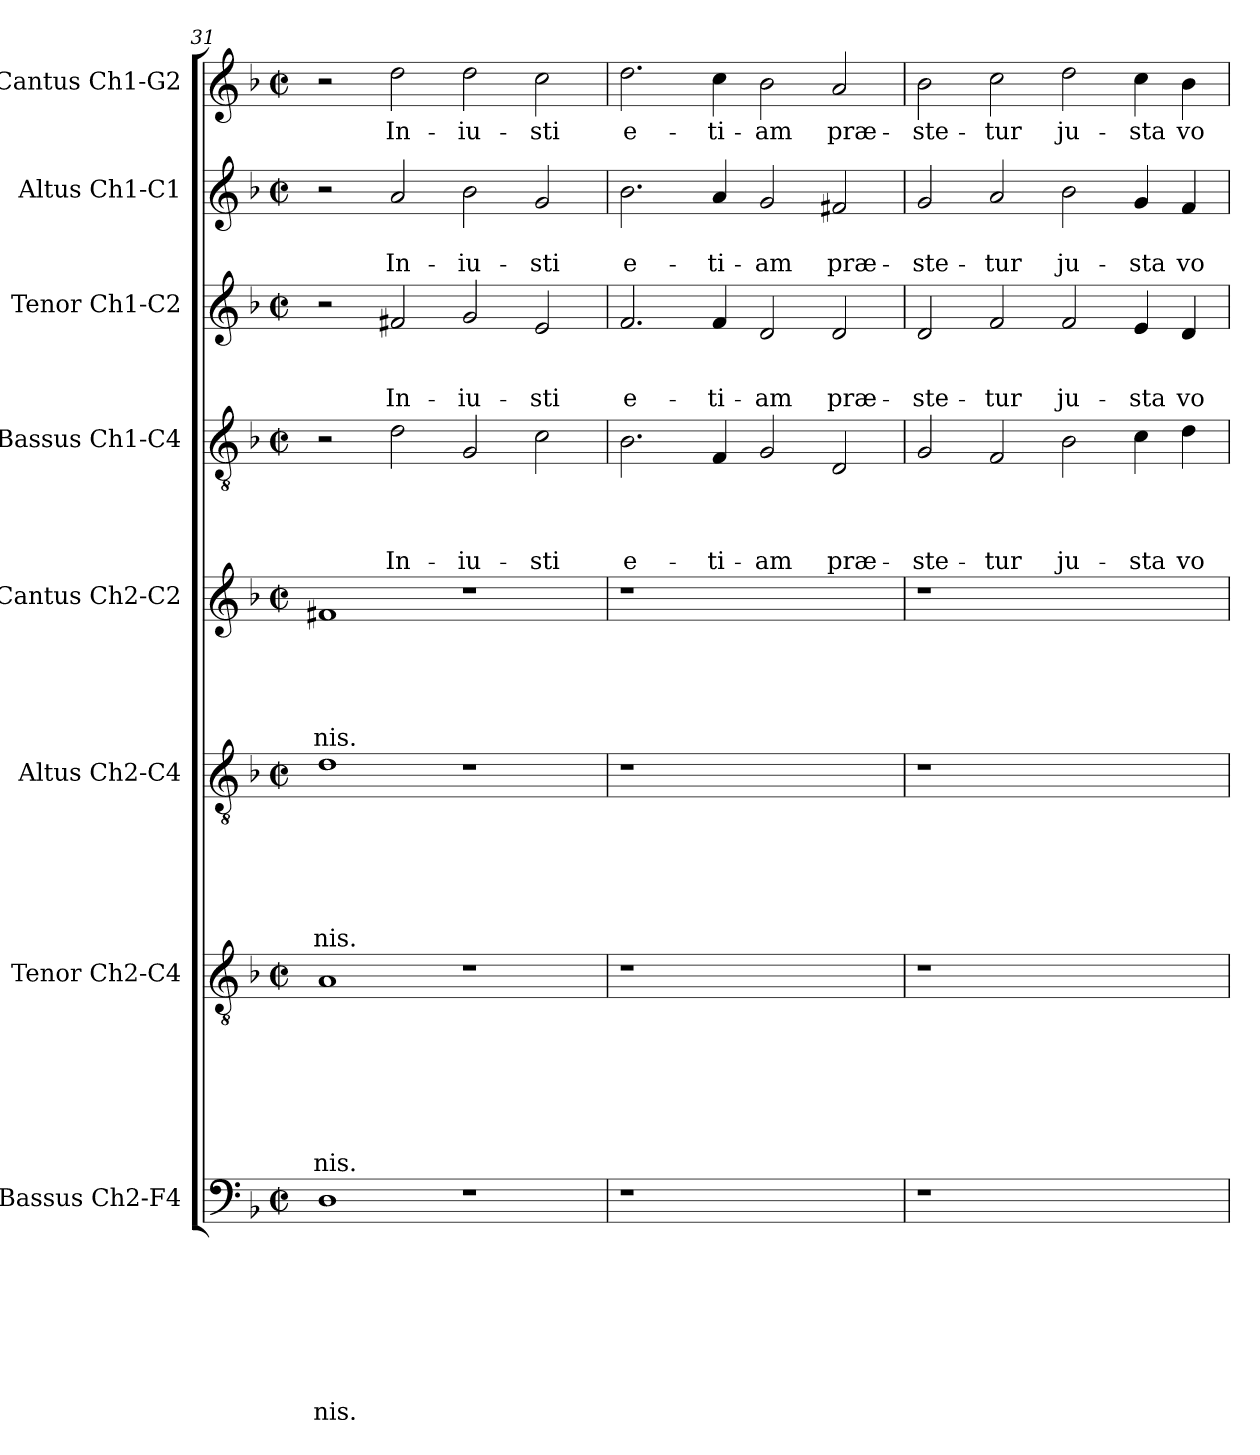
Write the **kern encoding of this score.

**kern	**text	**text	**text	**text	**text	**text	**text	**text	**kern	**text	**text	**text	**text	**text	**text	**text	**kern	**text	**text	**text	**text	**text	**text	**kern	**text	**text	**text	**text	**text	**kern	**text	**text	**text	**text	**kern	**text	**text	**text	**kern	**text	**text	**kern	**text
*part8	*part8	*part8	*part8	*part8	*part8	*part8	*part8	*part8	*part7	*part7	*part7	*part7	*part7	*part7	*part7	*part7	*part6	*part6	*part6	*part6	*part6	*part6	*part6	*part5	*part5	*part5	*part5	*part5	*part5	*part4	*part4	*part4	*part4	*part4	*part3	*part3	*part3	*part3	*part2	*part2	*part2	*part1	*part1
*staff8	*staff8	*staff8	*staff8	*staff8	*staff8	*staff8	*staff8	*staff8	*staff7	*staff7	*staff7	*staff7	*staff7	*staff7	*staff7	*staff7	*staff6	*staff6	*staff6	*staff6	*staff6	*staff6	*staff6	*staff5	*staff5	*staff5	*staff5	*staff5	*staff5	*staff4	*staff4	*staff4	*staff4	*staff4	*staff3	*staff3	*staff3	*staff3	*staff2	*staff2	*staff2	*staff1	*staff1
*I"Bassus Ch2-F4	*	*	*	*	*	*	*	*	*I"Tenor Ch2-C4	*	*	*	*	*	*	*	*I"Altus Ch2-C4	*	*	*	*	*	*	*I"Cantus Ch2-C2	*	*	*	*	*	*I"Bassus Ch1-C4	*	*	*	*	*I"Tenor Ch1-C2	*	*	*	*I"Altus Ch1-C1	*	*	*I"Cantus Ch1-G2	*
*I'B2	*	*	*	*	*	*	*	*	*I'T2	*	*	*	*	*	*	*	*I'A2	*	*	*	*	*	*	*I'C2	*	*	*	*	*	*I'B	*	*	*	*	*I'T	*	*	*	*I'A	*	*	*I'C	*
*clefF4	*	*	*	*	*	*	*	*	*clefGv2	*	*	*	*	*	*	*	*clefGv2	*	*	*	*	*	*	*clefG2	*	*	*	*	*	*clefGv2	*	*	*	*	*clefG2	*	*	*	*clefG2	*	*	*clefG2	*
*k[b-]	*	*	*	*	*	*	*	*	*k[b-]	*	*	*	*	*	*	*	*k[b-]	*	*	*	*	*	*	*k[b-]	*	*	*	*	*	*k[b-]	*	*	*	*	*k[b-]	*	*	*	*k[b-]	*	*	*k[b-]	*
*F:	*	*	*	*	*	*	*	*	*F:	*	*	*	*	*	*	*	*F:	*	*	*	*	*	*	*F:	*	*	*	*	*	*F:	*	*	*	*	*F:	*	*	*	*F:	*	*	*F:	*
*M2/2	*	*	*	*	*	*	*	*	*M2/2	*	*	*	*	*	*	*	*M2/2	*	*	*	*	*	*	*M2/2	*	*	*	*	*	*M2/2	*	*	*	*	*M2/2	*	*	*	*M2/2	*	*	*M2/2	*
*met(c|)	*	*	*	*	*	*	*	*	*met(c|)	*	*	*	*	*	*	*	*met(c|)	*	*	*	*	*	*	*met(c|)	*	*	*	*	*	*met(c|)	*	*	*	*	*met(c|)	*	*	*	*met(c|)	*	*	*met(c|)	*
=31	=31	=31	=31	=31	=31	=31	=31	=31	=31	=31	=31	=31	=31	=31	=31	=31	=31	=31	=31	=31	=31	=31	=31	=31	=31	=31	=31	=31	=31	=31	=31	=31	=31	=31	=31	=31	=31	=31	=31	=31	=31	=31	=31
!	!	!	!	!	!	!	!	!LO:LY:b	!	!	!	!	!	!	!	!LO:LY:b	!	!	!	!	!	!	!LO:LY:b	!	!	!	!	!	!LO:LY:b	!	!	!	!	!	!	!	!	!	!	!	!	!	!
1D	.	.	.	.	.	.	.	-nis.	1A	.	.	.	.	.	.	-nis.	1d	.	.	.	.	.	-nis.	1f#X	.	.	.	.	-nis.	2r	.	.	.	.	2r	.	.	.	2r	.	.	2r	.
!	!	!	!	!	!	!	!	!	!	!	!	!	!	!	!	!	!	!	!	!	!	!	!	!	!	!	!	!	!	!	!	!	!	!LO:LY:b	!	!	!	!LO:LY:b	!	!	!LO:LY:b	!	!LO:LY:b
.	.	.	.	.	.	.	.	.	.	.	.	.	.	.	.	.	.	.	.	.	.	.	.	.	.	.	.	.	.	2d\	.	.	.	In-	2f#X/	.	.	In-	2a/	.	In-	2dd\	In-
!	!	!	!	!	!	!	!	!	!	!	!	!	!	!	!	!	!	!	!	!	!	!	!	!	!	!	!	!	!	!	!	!	!	!LO:LY:b	!	!	!	!LO:LY:b	!	!	!LO:LY:b	!	!LO:LY:b
1r	.	.	.	.	.	.	.	.	1r	.	.	.	.	.	.	.	1r	.	.	.	.	.	.	1r	.	.	.	.	.	2G/	.	.	.	-iu-	2g/	.	.	-iu-	2b-\	.	-iu-	2dd\	-iu-
!	!	!	!	!	!	!	!	!	!	!	!	!	!	!	!	!	!	!	!	!	!	!	!	!	!	!	!	!	!	!	!	!	!	!LO:LY:b	!	!	!	!LO:LY:b	!	!	!LO:LY:b	!	!LO:LY:b
.	.	.	.	.	.	.	.	.	.	.	.	.	.	.	.	.	.	.	.	.	.	.	.	.	.	.	.	.	.	2c\	.	.	.	-sti	2e/	.	.	-sti	2g/	.	-sti	2cc\	-sti
=32	=32	=32	=32	=32	=32	=32	=32	=32	=32	=32	=32	=32	=32	=32	=32	=32	=32	=32	=32	=32	=32	=32	=32	=32	=32	=32	=32	=32	=32	=32	=32	=32	=32	=32	=32	=32	=32	=32	=32	=32	=32	=32	=32
!	!	!	!	!	!	!	!	!	!	!	!	!	!	!	!	!	!	!	!	!	!	!	!	!	!	!	!	!	!	!	!	!	!	!LO:LY:b	!	!	!	!LO:LY:b	!	!	!LO:LY:b	!	!LO:LY:b
1r	.	.	.	.	.	.	.	.	1r	.	.	.	.	.	.	.	1r	.	.	.	.	.	.	1r	.	.	.	.	.	2.B-\	.	.	.	e-	2.f/	.	.	e-	2.b-\	.	e-	2.dd\	e-
!	!	!	!	!	!	!	!	!	!	!	!	!	!	!	!	!	!	!	!	!	!	!	!	!	!	!	!	!	!	!	!	!	!	!LO:LY:b	!	!	!	!LO:LY:b	!	!	!LO:LY:b	!	!LO:LY:b
.	.	.	.	.	.	.	.	.	.	.	.	.	.	.	.	.	.	.	.	.	.	.	.	.	.	.	.	.	.	4F/	.	.	.	-ti-	4f/	.	.	-ti-	4a/	.	-ti-	4cc\	-ti-
!	!	!	!	!	!	!	!	!	!	!	!	!	!	!	!	!	!	!	!	!	!	!	!	!	!	!	!	!	!	!	!	!	!	!LO:LY:b	!	!	!	!LO:LY:b	!	!	!LO:LY:b	!	!LO:LY:b
1ryy	.	.	.	.	.	.	.	.	1ryy	.	.	.	.	.	.	.	1ryy	.	.	.	.	.	.	1ryy	.	.	.	.	.	2G/	.	.	.	-am	2d/	.	.	-am	2g/	.	-am	2b-\	-am
!	!	!	!	!	!	!	!	!	!	!	!	!	!	!	!	!	!	!	!	!	!	!	!	!	!	!	!	!	!	!	!	!	!	!LO:LY:b	!	!	!	!LO:LY:b	!	!	!LO:LY:b	!	!LO:LY:b
.	.	.	.	.	.	.	.	.	.	.	.	.	.	.	.	.	.	.	.	.	.	.	.	.	.	.	.	.	.	2D/	.	.	.	præ-	2d/	.	.	præ-	2f#X/	.	præ-	2a/	præ-
!!LO:LB:g=z
=33	=33	=33	=33	=33	=33	=33	=33	=33	=33	=33	=33	=33	=33	=33	=33	=33	=33	=33	=33	=33	=33	=33	=33	=33	=33	=33	=33	=33	=33	=33	=33	=33	=33	=33	=33	=33	=33	=33	=33	=33	=33	=33	=33
!	!	!	!	!	!	!	!	!	!	!	!	!	!	!	!	!	!	!	!	!	!	!	!	!	!	!	!	!	!	!	!	!	!	!LO:LY:b	!	!	!	!LO:LY:b	!	!	!LO:LY:b	!	!LO:LY:b
1r	.	.	.	.	.	.	.	.	1r	.	.	.	.	.	.	.	1r	.	.	.	.	.	.	1r	.	.	.	.	.	2G/	.	.	.	-ste-	2d/	.	.	-ste-	2g/	.	-ste-	2b-\	-ste-
!	!	!	!	!	!	!	!	!	!	!	!	!	!	!	!	!	!	!	!	!	!	!	!	!	!	!	!	!	!	!	!	!	!	!LO:LY:b	!	!	!	!LO:LY:b	!	!	!LO:LY:b	!	!LO:LY:b
.	.	.	.	.	.	.	.	.	.	.	.	.	.	.	.	.	.	.	.	.	.	.	.	.	.	.	.	.	.	2F/	.	.	.	-tur	2f/	.	.	-tur	2a/	.	-tur	2cc\	-tur
!	!	!	!	!	!	!	!	!	!	!	!	!	!	!	!	!	!	!	!	!	!	!	!	!	!	!	!	!	!	!	!	!	!	!LO:LY:b	!	!	!	!LO:LY:b	!	!	!LO:LY:b	!	!LO:LY:b
1ryy	.	.	.	.	.	.	.	.	1ryy	.	.	.	.	.	.	.	1ryy	.	.	.	.	.	.	1ryy	.	.	.	.	.	2B-\	.	.	.	ju-	2f/	.	.	ju-	2b-\	.	ju-	2dd\	ju-
!	!	!	!	!	!	!	!	!	!	!	!	!	!	!	!	!	!	!	!	!	!	!	!	!	!	!	!	!	!	!	!	!	!	!LO:LY:b	!	!	!	!LO:LY:b	!	!	!LO:LY:b	!	!LO:LY:b
.	.	.	.	.	.	.	.	.	.	.	.	.	.	.	.	.	.	.	.	.	.	.	.	.	.	.	.	.	.	4c\	.	.	.	-sta	4e/	.	.	-sta	4g/	.	-sta	4cc\	-sta
!	!	!	!	!	!	!	!	!	!	!	!	!	!	!	!	!	!	!	!	!	!	!	!	!	!	!	!	!	!	!	!	!	!	!LO:LY:b	!	!	!	!LO:LY:b	!	!	!LO:LY:b	!	!LO:LY:b
.	.	.	.	.	.	.	.	.	.	.	.	.	.	.	.	.	.	.	.	.	.	.	.	.	.	.	.	.	.	4d\	.	.	.	vo-	4d/	.	.	vo-	4f/	.	vo-	4b-\	vo-
=	=	=	=	=	=	=	=	=	=	=	=	=	=	=	=	=	=	=	=	=	=	=	=	=	=	=	=	=	=	=	=	=	=	=	=	=	=	=	=	=	=	=	=
*-	*-	*-	*-	*-	*-	*-	*-	*-	*-	*-	*-	*-	*-	*-	*-	*-	*-	*-	*-	*-	*-	*-	*-	*-	*-	*-	*-	*-	*-	*-	*-	*-	*-	*-	*-	*-	*-	*-	*-	*-	*-	*-	*-
